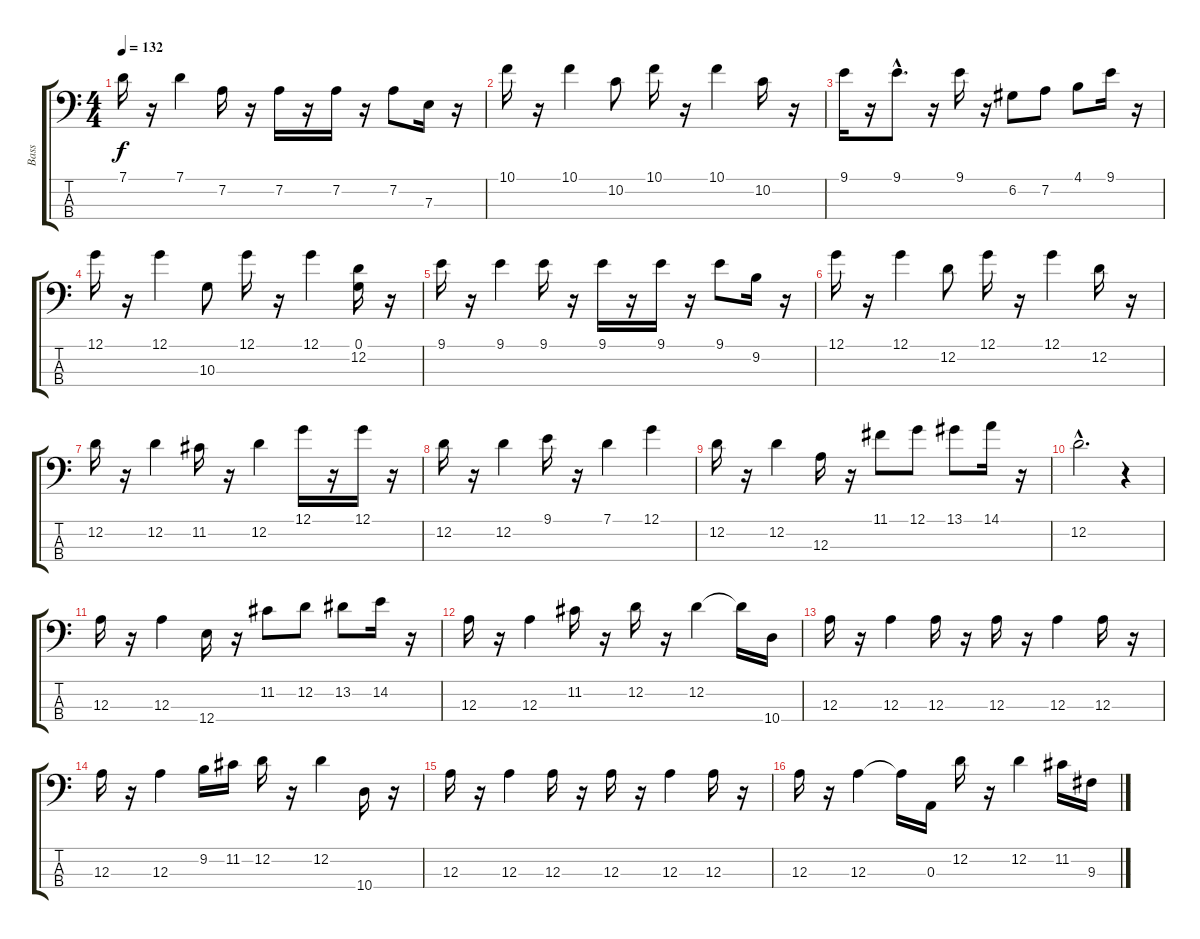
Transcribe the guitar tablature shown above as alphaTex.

\track ("Bass" "Bass") {instrument electricbassfinger}
\staff {score tabs}
\tuning (G2 D2 A1 E1) {hide}
\ts (4 4)
\tempo 132
\clef f4
\ks c
7.1.16{dy f} r.16 7.1.4 7.2.16 r.16 7.2.16 r.16 7.2.16 r.16 7.2.8 7.3.16 r.16 |
10.1.16 r.16 10.1.4 10.2.8 10.1.16 r.16 10.1.4 10.2.16 r.16 |
9.1.16 r.16 9.1{hac}.8{d} r.16 9.1.16 r.16 6.2.8 7.2.8 4.1.8 9.1.16 r.16 |
12.1.16 r.16 12.1.4 10.3.8 12.1.16 r.16 12.1.4 (0.1 12.2).16 r.16 |
9.1.16 r.16 9.1.4 9.1.16 r.16 9.1.16 r.16 9.1.16 r.16 9.1.8 9.2.16 r.16 |
12.1.16 r.16 12.1.4 12.2.8 12.1.16 r.16 12.1.4 12.2.16 r.16 |
12.2.16 r.16 12.2.4 11.2.16 r.16 12.2.4 12.1.16 r.16 12.1.16 r.16 |
12.2.16 r.16 12.2.4 9.1.16 r.16 7.1.4 12.1.4 |
12.2.16 r.16 12.2.4 12.3.16 r.16 11.1.8 12.1.8 13.1.8 14.1.16 r.16 |
12.2{hac}.2{d} r.4 |
12.3.16 r.16 12.3.4 12.4.16 r.16 11.2.8 12.2.8 13.2.8 14.2.16 r.16 |
12.3.16 r.16 12.3.4 11.2.16 r.16 12.2.16 r.16 12.2.4 12.2{t}.16 10.4.16 |
12.3.16 r.16 12.3.4 12.3.16 r.16 12.3.16 r.16 12.3.4 12.3.16 r.16 |
12.3.16 r.16 12.3.4 9.2.16 11.2.16 12.2.16 r.16 12.2.4 10.4.16 r.16 |
12.3.16 r.16 12.3.4 12.3.16 r.16 12.3.16 r.16 12.3.4 12.3.16 r.16 |
12.3.16 r.16 12.3.4 12.3{t}.16 0.3.16 12.2.16 r.16 12.2.4 11.2.16 9.3.16
